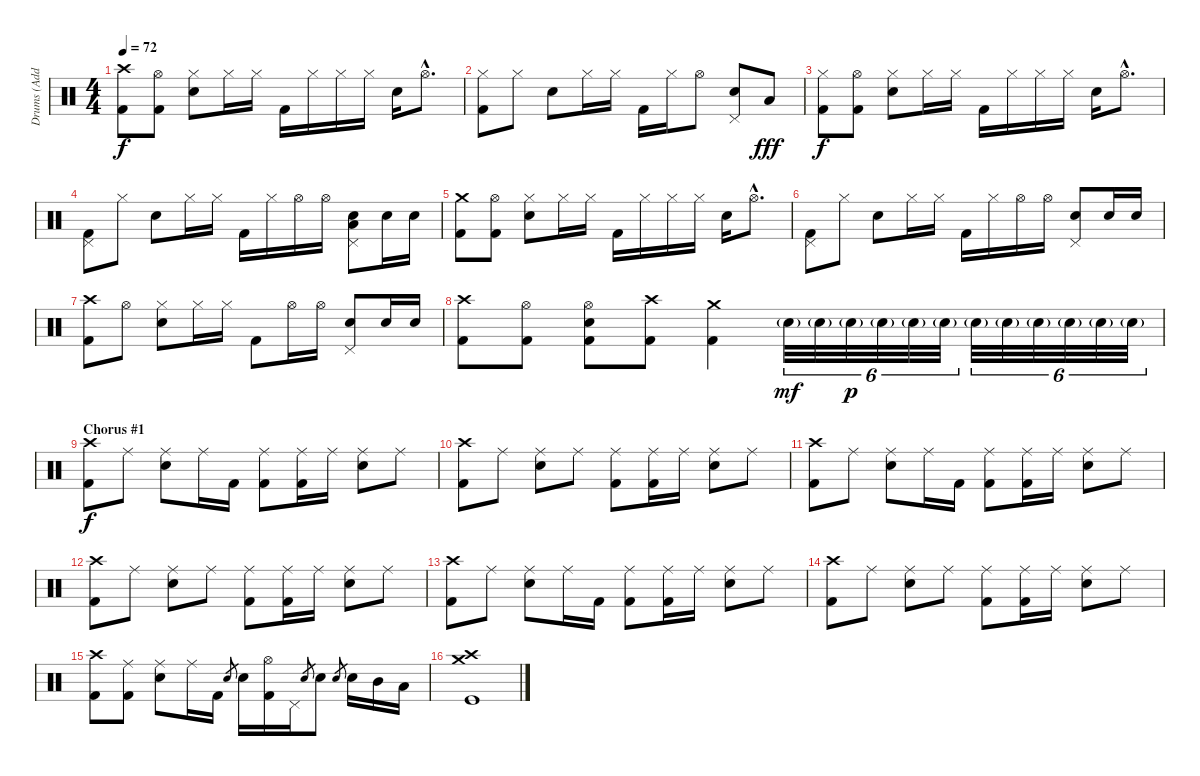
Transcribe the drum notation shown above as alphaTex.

\track ("Drums (Added by Leonardo_codev)" "Drums (Add") {instrument percussion}
\staff {score}
\articulation defaults
\ts (4 4)
\tempo 72
\clef neutral
\ks c
("Crash high (hit)" "Kick (hit) 2").8{dy f} ("Hi-Hat (open)" "Kick (hit) 2").8 ("Hi-Hat (closed)" "Electric Snare (hit)").8 "Hi-Hat (closed)".16 "Hi-Hat (closed)".16 "Kick (hit) 2".16 "Hi-Hat (closed)".16 "Hi-Hat (closed)".16 "Hi-Hat (closed)".16 "Electric Snare (hit)".16 "Hi-Hat (open)"{hac}.8{d} |
("Hi-Hat (closed)" "Kick (hit) 2").8 "Hi-Hat (closed)".8 "Electric Snare (hit)".8 "Hi-Hat (closed)".16 "Hi-Hat (closed)".16 "Kick (hit) 2".16 "Hi-Hat (closed)".16 "Hi-Hat (open)".8 ("Electric Snare (hit)" "Pedal Hi-Hat (hit)").8 "Low Floor Tom (hit)".8{dy fff} |
("Hi-Hat (closed)" "Kick (hit) 2").8{dy f} ("Hi-Hat (open)" "Kick (hit) 2").8 ("Hi-Hat (closed)" "Electric Snare (hit)").8 "Hi-Hat (closed)".16 "Hi-Hat (closed)".16 "Kick (hit) 2".16 "Hi-Hat (closed)".16 "Hi-Hat (closed)".16 "Hi-Hat (closed)".16 "Electric Snare (hit)".16 "Hi-Hat (open)"{hac}.8{d} |
("Pedal Hi-Hat (hit)" "Kick (hit) 2").8 "Hi-Hat (closed)".8 "Electric Snare (hit)".8 "Hi-Hat (closed)".16 "Hi-Hat (closed)".16 "Kick (hit) 2".16 "Hi-Hat (closed)".16 "Hi-Hat (open)".16 "Hi-Hat (open)".16 ("Low Floor Tom (hit)" "Electric Snare (hit)" "Pedal Hi-Hat (hit)").8 "Electric Snare (hit)".16 "Electric Snare (hit)".16 |
("Crash medium (hit)" "Kick (hit) 2").8 ("Hi-Hat (open)" "Kick (hit) 2").8 ("Hi-Hat (closed)" "Electric Snare (hit)").8 "Hi-Hat (closed)".16 "Hi-Hat (closed)".16 "Kick (hit) 2".16 "Hi-Hat (closed)".16 "Hi-Hat (closed)".16 "Hi-Hat (closed)".16 "Electric Snare (hit)".16 "Hi-Hat (open)"{hac}.8{d} |
("Pedal Hi-Hat (hit)" "Kick (hit) 2").8 "Hi-Hat (closed)".8 "Electric Snare (hit)".8 "Hi-Hat (closed)".16 "Hi-Hat (closed)".16 "Kick (hit) 2".16 "Hi-Hat (closed)".16 "Hi-Hat (open)".16 "Hi-Hat (open)".16 ("Electric Snare (hit)" "Pedal Hi-Hat (hit)").8 "Electric Snare (hit)".16 "Electric Snare (hit)".16 |
("Crash high (hit)" "Kick (hit) 2").8 "Hi-Hat (open)".8 ("Hi-Hat (closed)" "Electric Snare (hit)").8 "Hi-Hat (closed)".16 "Hi-Hat (closed)".16 "Kick (hit) 2".8 "Hi-Hat (open)".16 "Hi-Hat (open)".16 ("Electric Snare (hit)" "Pedal Hi-Hat (hit)").8 "Electric Snare (hit)".16 "Electric Snare (hit)".16 |
("Crash high (hit)" "Kick (hit) 2").8 ("Hi-Hat (open)" "Kick (hit) 2").8 ("Hi-Hat (open)" "Electric Snare (hit)" "Kick (hit) 2").8 ("Crash high (hit)" "Kick (hit) 2").8 ("Crash medium (hit)" "Kick (hit) 2").4 "Electric Snare (hit)"{g}.32{tu (6 4) dy mf} "Electric Snare (hit)"{g}.32{tu (6 4)} "Electric Snare (hit)"{g}.32{tu (6 4) dy p} "Electric Snare (hit)"{g}.32{tu (6 4)} "Electric Snare (hit)"{g}.32{tu (6 4)} "Electric Snare (hit)"{g}.32{tu (6 4)} "Electric Snare (hit)"{g}.32{tu (6 4)} "Electric Snare (hit)"{g}.32{tu (6 4)} "Electric Snare (hit)"{g}.32{tu (6 4)} "Electric Snare (hit)"{g}.32{tu (6 4)} "Electric Snare (hit)"{g}.32{tu (6 4)} "Electric Snare (hit)"{g}.32{tu (6 4)} |
\section ("" "Chorus #1")
("Crash high (hit)" "Kick (hit) 2").8{dy f} "Ride (middle)".8 ("Ride (middle)" "Electric Snare (hit)").8 "Ride (middle)".16 "Kick (hit) 2".16 ("Ride (middle)" "Kick (hit) 2").8 ("Ride (middle)" "Kick (hit) 2").16 "Ride (middle)".16 ("Ride (middle)" "Electric Snare (hit)").8 "Ride (middle)".8 |
("Crash high (hit)" "Kick (hit) 2").8 "Ride (middle)".8 ("Ride (middle)" "Electric Snare (hit)").8 "Ride (middle)".8 ("Ride (middle)" "Kick (hit) 2").8 ("Ride (middle)" "Kick (hit) 2").16 "Ride (middle)".16 ("Ride (middle)" "Electric Snare (hit)").8 "Ride (middle)".8 |
("Crash high (hit)" "Kick (hit) 2").8 "Ride (middle)".8 ("Ride (middle)" "Electric Snare (hit)").8 "Ride (middle)".16 "Kick (hit) 2".16 ("Ride (middle)" "Kick (hit) 2").8 ("Ride (middle)" "Kick (hit) 2").16 "Ride (middle)".16 ("Ride (middle)" "Electric Snare (hit)").8 "Ride (middle)".8 |
("Crash high (hit)" "Kick (hit) 2").8 "Ride (middle)".8 ("Ride (middle)" "Electric Snare (hit)").8 "Ride (middle)".8 ("Ride (middle)" "Kick (hit) 2").8 ("Ride (middle)" "Kick (hit) 2").16 "Ride (middle)".16 ("Ride (middle)" "Electric Snare (hit)").8 "Ride (middle)".8 |
("Crash high (hit)" "Kick (hit) 2").8 "Ride (middle)".8 ("Ride (middle)" "Electric Snare (hit)").8 "Ride (middle)".16 "Kick (hit) 2".16 ("Ride (middle)" "Kick (hit) 2").8 ("Ride (middle)" "Kick (hit) 2").16 "Ride (middle)".16 ("Ride (middle)" "Electric Snare (hit)").8 "Ride (middle)".8 |
("Crash high (hit)" "Kick (hit) 2").8 "Ride (middle)".8 ("Ride (middle)" "Electric Snare (hit)").8 "Ride (middle)".8 ("Ride (middle)" "Kick (hit) 2").8 ("Ride (middle)" "Kick (hit) 2").16 "Ride (middle)".16 ("Ride (middle)" "Electric Snare (hit)").8 "Ride (middle)".8 |
("Crash high (hit)" "Kick (hit) 2").8 ("Ride (middle)" "Kick (hit) 2").8 ("Ride (middle)" "Electric Snare (hit)").8 "Ride (middle)".16 "Kick (hit) 2".16 "Electric Snare (hit)".8{gr} "Electric Snare (hit)".16 ("Hi-Hat (open)" "Kick (hit) 2").16 "Pedal Hi-Hat (hit)".16 "Electric Snare (hit)".8{gr} "Electric Snare (hit)".8 "Electric Snare (hit)".8{gr} "Electric Snare (hit)".16 "Mid Tom (hit)".16 "Low Tom (hit)".16 |
("Crash high (hit)" "Crash medium (hit)" "Kick (hit)").1
